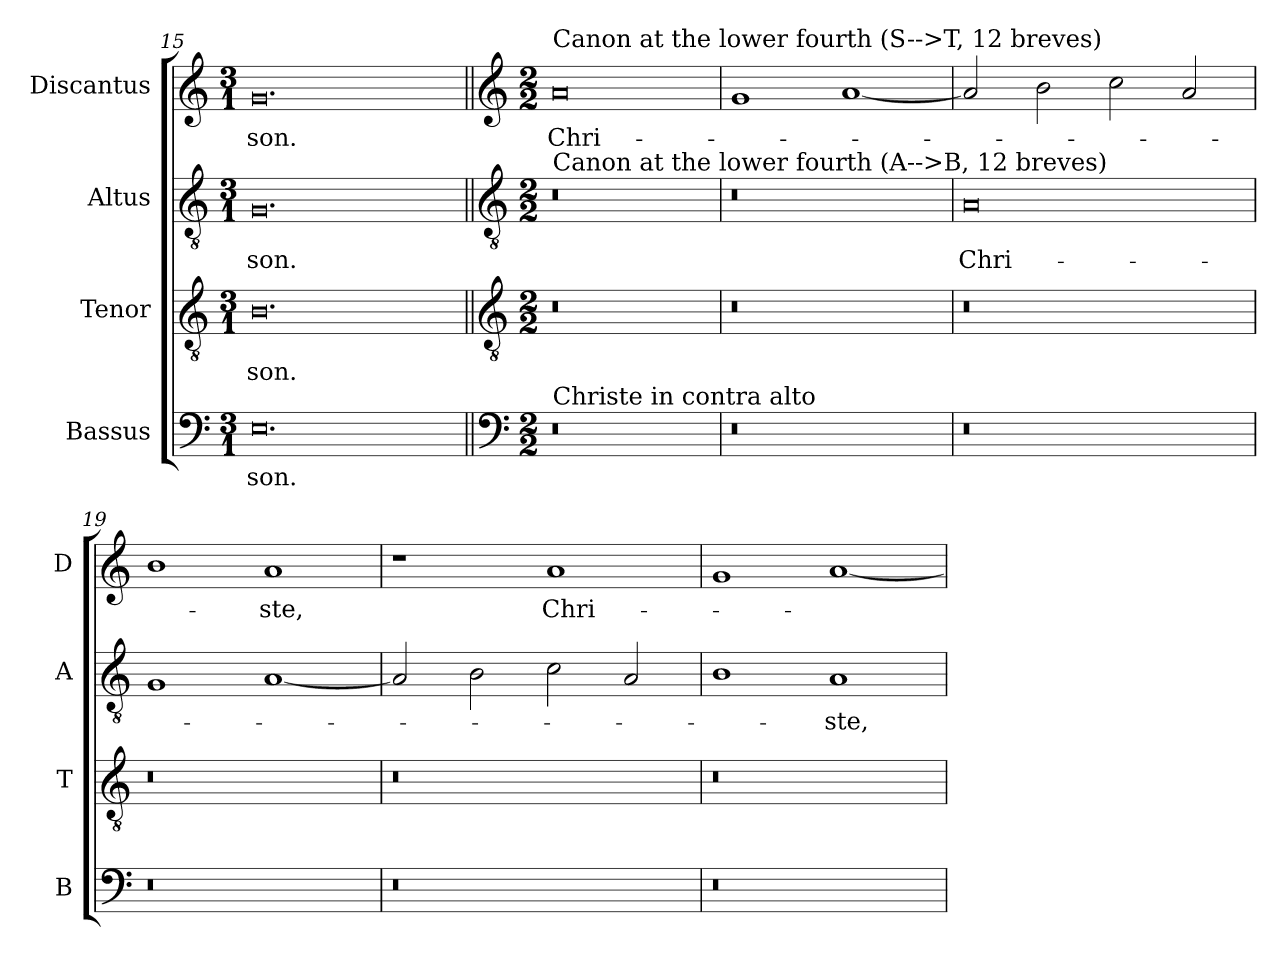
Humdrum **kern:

**kern	**text	**kern	**text	**kern	**text	**kern	**text
*part4	*part4	*part3	*part3	*part2	*part2	*part1	*part1
*staff4	*staff4	*staff3	*staff3	*staff2	*staff2	*staff1	*staff1
*I"Bassus	*	*I"Tenor	*	*I"Altus	*	*I"Discantus	*
*I'B	*	*I'T	*	*I'A	*	*I'D	*
*clefF4	*	*clefGv2	*	*clefGv2	*	*clefG2	*
*k[]	*	*k[]	*	*k[]	*	*k[]	*
*M3/1	*	*M3/1	*	*M3/1	*	*M3/1	*
=15	=15	=15	=15	=15	=15	=15	=15
0.E	-son.	0.B	-son.	0.G	-son.	0.g	-son.
!!LO:LB:g=z
=16||	=16||	=16||	=16||	=16||	=16||	=16||	=16||
*clefF4	*	*clefGv2	*	*clefGv2	*	*clefG2	*
*k[]	*	*k[]	*	*k[]	*	*k[]	*
*M2/2	*	*M2/2	*	*M2/2	*	*M2/2	*
!	!	!	!	!	!	!LO:TX:a:t=Canon at the lower fourth (S-->T, 12 breves)	!
!	!	!	!	!LO:TX:a:t=Canon at the lower fourth (A-->B, 12 breves)	!	!	!
!LO:TX:a:t=Christe in contra alto	!	!	!	!	!	!	!
0r	.	0r	.	0r	.	0a	Chri-
=17	=17	=17	=17	=17	=17	=17	=17
0r	.	0r	.	0r	.	1g	.
.	.	.	.	.	.	[1a	.
=18	=18	=18	=18	=18	=18	=18	=18
0r	.	0r	.	0A	Chri-	2a/]	.
.	.	.	.	.	.	2b\	.
.	.	.	.	.	.	2cc\	.
.	.	.	.	.	.	2a/	.
=19	=19	=19	=19	=19	=19	=19	=19
0r	.	0r	.	1G	.	1b	.
.	.	.	.	[1A	.	1a	-ste,
=20	=20	=20	=20	=20	=20	=20	=20
0r	.	0r	.	2A/]	.	1r	.
.	.	.	.	2B\	.	.	.
.	.	.	.	2c\	.	1a	Chri-
.	.	.	.	2A/	.	.	.
=21	=21	=21	=21	=21	=21	=21	=21
0r	.	0r	.	1B	.	1g	.
.	.	.	.	1A	-ste,	[1a	.
=	=	=	=	=	=	=	=
*-	*-	*-	*-	*-	*-	*-	*-
